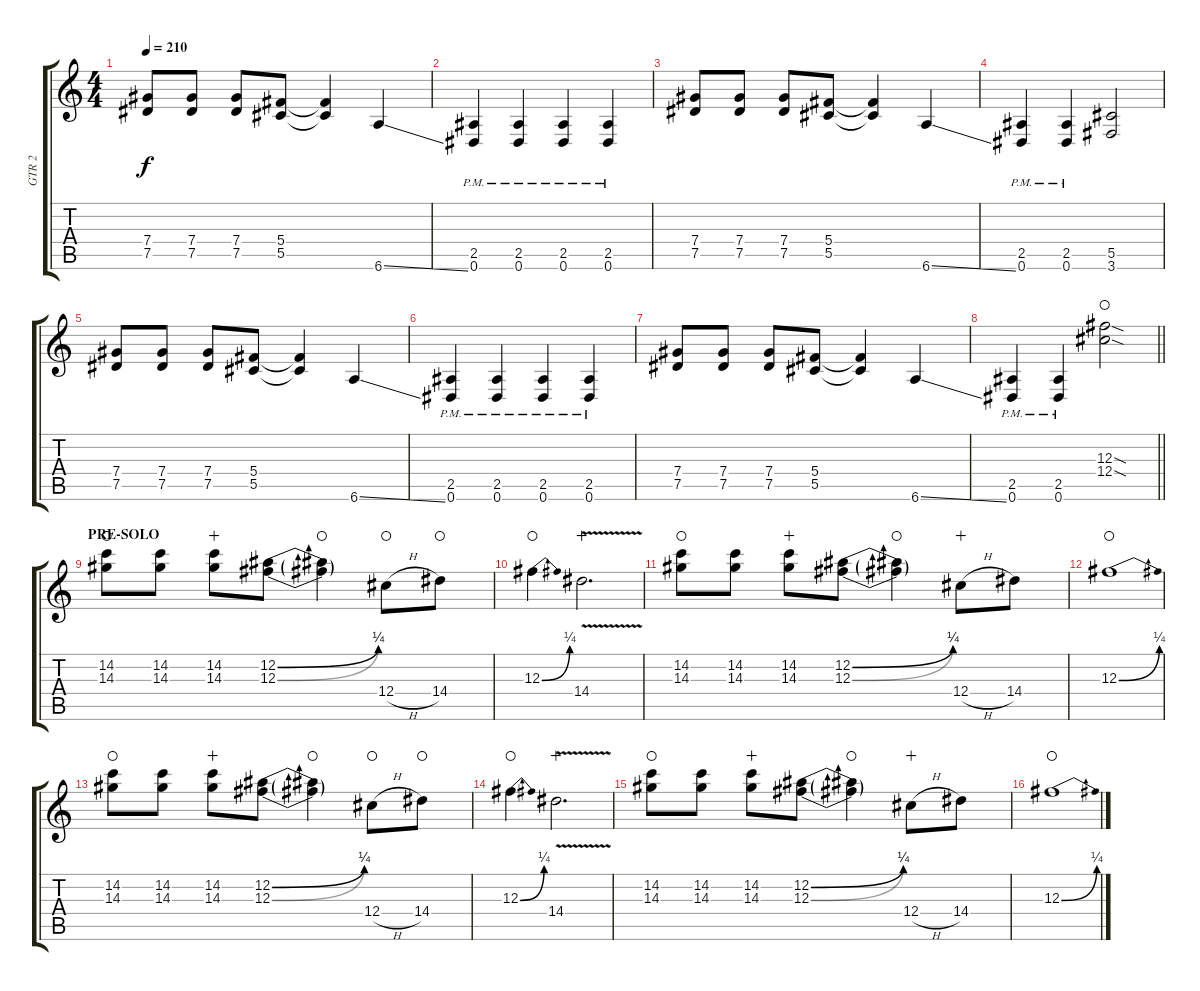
\track ("GTR 2" "GTR 2") {instrument distortionguitar}
\staff {score tabs}
\tuning (Eb4 Bb3 Gb3 Db3 Ab2 Eb2) {hide}
\ts (4 4)
\tempo 210
\clef g2
\ks c
(7.4 7.5).8{dy f} (7.4 7.5).8 (7.4 7.5).8 (5.4 5.5).8 (5.4{t} 5.5{t}).4 6.6{ss}.4 |
(2.5{pm} 0.6{pm}).4 (2.5{pm} 0.6{pm}).4 (2.5{pm} 0.6{pm}).4 (2.5{pm} 0.6{pm}).4 |
(7.4 7.5).8 (7.4 7.5).8 (7.4 7.5).8 (5.4 5.5).8 (5.4{t} 5.5{t}).4 6.6{ss}.4 |
(2.5{pm} 0.6{pm}).4 (2.5{pm} 0.6{pm}).4 (5.5 3.6).2 |
(7.4 7.5).8 (7.4 7.5).8 (7.4 7.5).8 (5.4 5.5).8 (5.4{t} 5.5{t}).4 6.6{ss}.4 |
(2.5{pm} 0.6{pm}).4 (2.5{pm} 0.6{pm}).4 (2.5{pm} 0.6{pm}).4 (2.5{pm} 0.6{pm}).4 |
(7.4 7.5).8 (7.4 7.5).8 (7.4 7.5).8 (5.4 5.5).8 (5.4{t} 5.5{t}).4 6.6{ss}.4 |
\barLineRight lightlight
(2.5{pm} 0.6{pm}).4 (2.5{pm} 0.6{pm}).4 (12.3{sod} 12.4{sod}).2{instrument distortionguitar waho} |
\section ("" "PRE-SOLO")
(14.2 14.3).8{waho} (14.2 14.3).8 (14.2 14.3).8{wahc} (12.2{be (bend 0 0 60 1)} 12.3{be (bend 0 0 60 1)}).8 (12.2{t} 12.3{t}).4{waho} 12.4{h}.8{waho} 14.4.8{waho} |
12.3{be (bend 0 0 60 1)}.4{waho} 14.4{v}.2{d wahc} |
(14.2 14.3).8{waho} (14.2 14.3).8 (14.2 14.3).8{wahc} (12.2{be (bend 0 0 60 1)} 12.3{be (bend 0 0 60 1)}).8 (12.2{t} 12.3{t}).4{waho} 12.4{h}.8{wahc} 14.4.8 |
12.3{be (bend 0 0 60 1)}.1{waho} |
(14.2 14.3).8{waho} (14.2 14.3).8 (14.2 14.3).8{wahc} (12.2{be (bend 0 0 60 1)} 12.3{be (bend 0 0 60 1)}).8 (12.2{t} 12.3{t}).4{waho} 12.4{h}.8{waho} 14.4.8{waho} |
12.3{be (bend 0 0 60 1)}.4{waho} 14.4{v}.2{d wahc} |
(14.2 14.3).8{waho} (14.2 14.3).8 (14.2 14.3).8{wahc} (12.2{be (bend 0 0 60 1)} 12.3{be (bend 0 0 60 1)}).8 (12.2{t} 12.3{t}).4{waho} 12.4{h}.8{wahc} 14.4.8 |
12.3{be (bend 0 0 60 1)}.1{waho}
